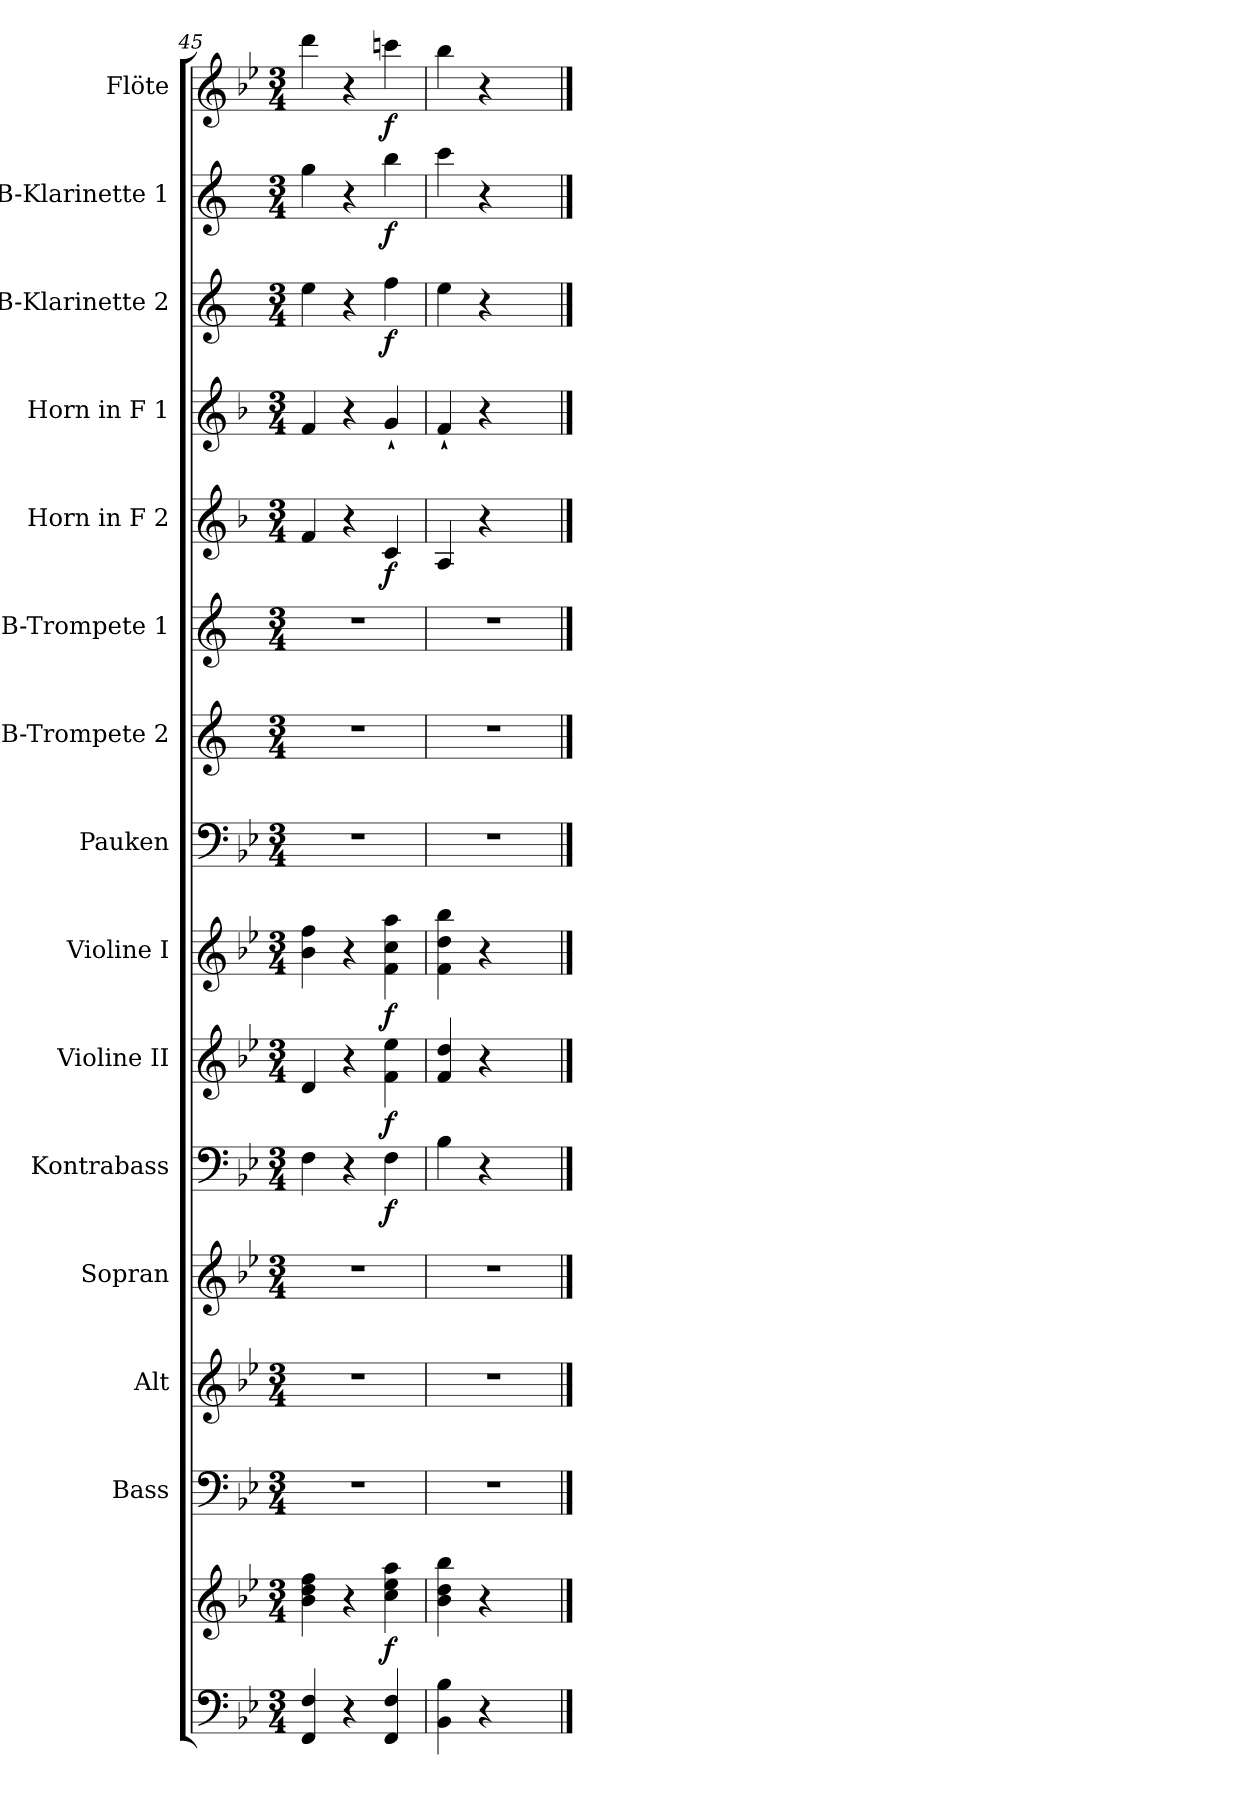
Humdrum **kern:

**kern	**kern	**dynam	**kern	**kern	**kern	**kern	**dynam	**kern	**dynam	**kern	**dynam	**kern	**kern	**kern	**kern	**dynam	**kern	**kern	**dynam	**kern	**dynam	**kern	**dynam
*part15	*part15	*part15	*part14	*part13	*part12	*part11	*part11	*part10	*part10	*part9	*part9	*part8	*part7	*part6	*part5	*part5	*part4	*part3	*part3	*part2	*part2	*part1	*part1
*staff16	*staff15	*staff15/16	*staff14	*staff13	*staff12	*staff11	*staff11	*staff10	*staff10	*staff9	*staff9	*staff8	*staff7	*staff6	*staff5	*staff5	*staff4	*staff3	*staff3	*staff2	*staff2	*staff1	*staff1
*	*	*	*I"Bass	*I"Alt	*I"Sopran	*I"Kontrabass	*	*I"Violine II	*	*I"Violine I	*	*I"Pauken	*I"B-Trompete 2	*I"B-Trompete 1	*I"Horn in F 2	*	*I"Horn in F 1	*I"B-Klarinette 2	*	*I"B-Klarinette 1	*	*I"Flöte	*
*	*	*	*I'B.	*I'A.	*I'S.	*I'Kb.	*	*I'Vl. II	*	*I'Vl. I	*	*I'Pk.	*I'B Trp. 2	*I'B Trp. 1	*	*	*	*I'B Kl. 2	*	*I'B Kl. 1	*	*I'Fl.	*
*clefF4	*clefG2	*	*clefF4	*clefG2	*clefG2	*clefF4	*	*clefG2	*	*clefG2	*	*clefF4	*clefG2	*clefG2	*clefG2	*	*clefG2	*clefG2	*	*clefG2	*	*clefG2	*
*	*	*	*	*	*	*ITrd7c12	*	*	*	*	*	*	*ITrd1c2	*ITrd1c2	*ITrd4c7	*	*ITrd4c7	*ITrd1c2	*	*ITrd1c2	*	*	*
*k[b-e-]	*k[b-e-]	*	*k[b-e-]	*k[b-e-]	*k[b-e-]	*k[b-e-]	*	*k[b-e-]	*	*k[b-e-]	*	*k[b-e-]	*k[b-e-]	*k[b-e-]	*k[b-e-]	*	*k[b-e-]	*k[b-e-]	*	*k[b-e-]	*	*k[b-e-]	*
*B-:	*B-:	*	*B-:	*B-:	*B-:	*B-:	*	*B-:	*	*B-:	*	*B-:	*B-:	*B-:	*B-:	*	*B-:	*B-:	*	*B-:	*	*B-:	*
*M3/4	*M3/4	*	*M3/4	*M3/4	*M3/4	*M3/4	*	*M3/4	*	*M3/4	*	*M3/4	*M3/4	*M3/4	*M3/4	*	*M3/4	*M3/4	*	*M3/4	*	*M3/4	*
=45	=45	=45	=45	=45	=45	=45	=45	=45	=45	=45	=45	=45	=45	=45	=45	=45	=45	=45	=45	=45	=45	=45	=45
4FF/ 4F/	4b-\ 4dd\ 4ff\	.	2.r	2.r	2.r	4FF\	.	4d/	.	4b-\ 4ff\	.	2.r	2.r	2.r	4B-/	.	4B-/	4dd\	.	4ff\	.	4ddd\	.
4r	4r	.	.	.	.	4r	.	4r	.	4r	.	.	.	.	4r	.	4r	4r	.	4r	.	4r	.
!	!	!LO:DY:b	!	!	!	!	!LO:DY:b	!	!LO:DY:b	!	!LO:DY:b	!	!	!	!	!LO:DY:b	!	!	!LO:DY:b	!	!LO:DY:b	!	!LO:DY:b
4FF/ 4F/	4cc\ 4ee-\ 4aa\	f	.	.	.	4FF\	f	4f\ 4ee-\	f	4f\ 4cc\ 4aa\	f	.	.	.	4F/	f	4c`</	4ee-\	f	4aa\	f	4cccn\	f
=46	=46	=46	=46	=46	=46	=46	=46	=46	=46	=46	=46	=46	=46	=46	=46	=46	=46	=46	=46	=46	=46	=46	=46
4BB-\ 4B-\	4b-\ 4dd\ 4bb-\	.	2.r	2.r	2.r	4BB-\	.	4f/ 4dd/	.	4f\ 4dd\ 4bb-\	.	2.r	2.r	2.r	4D/	.	4B-`</	4dd\	.	4bb-\	.	4bb-\	.
4r	4r	.	.	.	.	4r	.	4r	.	4r	.	.	.	.	4r	.	4r	4r	.	4r	.	4r	.
4ryy	4ryy	.	.	.	.	4ryy	.	4ryy	.	4ryy	.	.	.	.	4ryy	.	4ryy	4ryy	.	4ryy	.	4ryy	.
==	==	==	==	==	==	==	==	==	==	==	==	==	==	==	==	==	==	==	==	==	==	==	==
*-	*-	*-	*-	*-	*-	*-	*-	*-	*-	*-	*-	*-	*-	*-	*-	*-	*-	*-	*-	*-	*-	*-	*-
